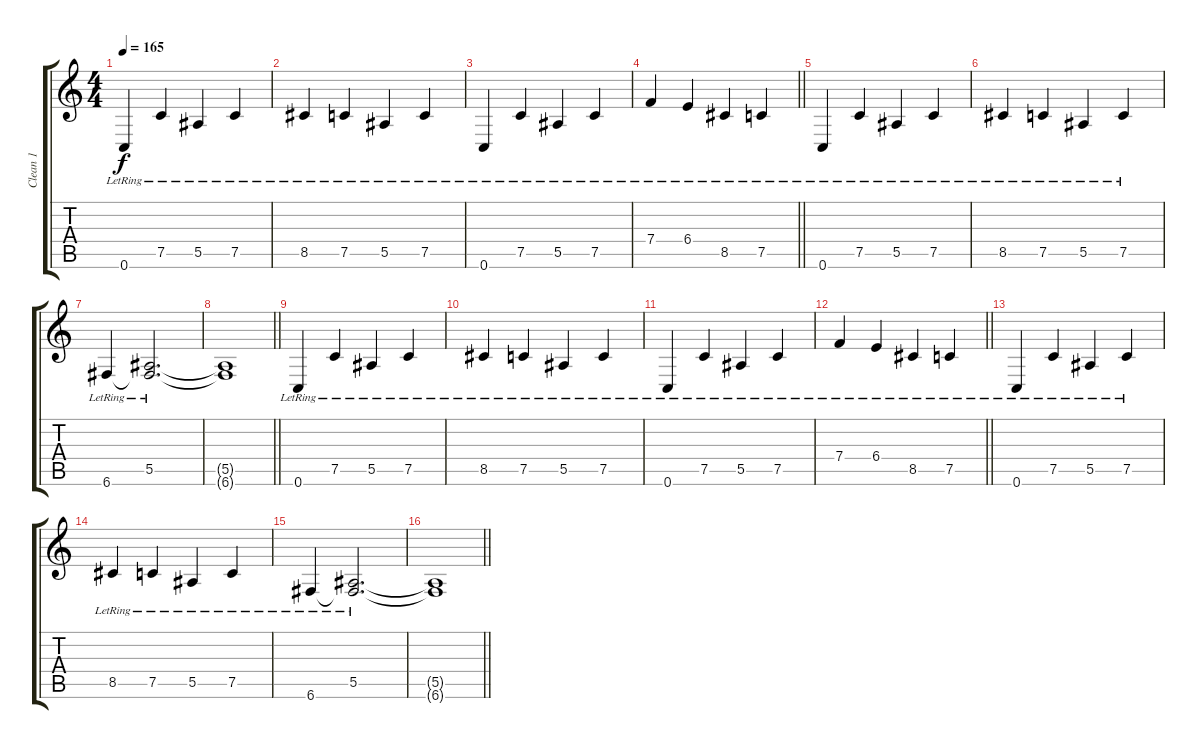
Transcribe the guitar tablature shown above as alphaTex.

\track ("Clean 1" "Clean 1") {instrument acousticguitarsteel}
\staff {score tabs}
\tuning (C4 G3 Eb3 Bb2 F2 C2) {hide}
\ts (4 4)
\tempo 165
\clef g2
\ks c
0.6{lr}.4{dy f} 7.5{lr}.4 5.5{lr}.4 7.5{lr}.4 |
8.5{lr}.4 7.5{lr}.4 5.5{lr}.4 7.5{lr}.4 |
0.6{lr}.4 7.5{lr}.4 5.5{lr}.4 7.5{lr}.4 |
\barLineRight lightlight
7.4{lr}.4 6.4{lr}.4 8.5{lr}.4 7.5{lr}.4 |
0.6{lr}.4 7.5{lr}.4 5.5{lr}.4 7.5{lr}.4 |
8.5{lr}.4 7.5{lr}.4 5.5{lr}.4 7.5{lr}.4 |
6.6{lr}.4 (5.5{lr} 6.6{t}).2{d} |
\barLineRight lightlight
(5.5{t} 6.6{t}).1 |
0.6{lr}.4 7.5{lr}.4 5.5{lr}.4 7.5{lr}.4 |
8.5{lr}.4 7.5{lr}.4 5.5{lr}.4 7.5{lr}.4 |
0.6{lr}.4 7.5{lr}.4 5.5{lr}.4 7.5{lr}.4 |
\barLineRight lightlight
7.4{lr}.4 6.4{lr}.4 8.5{lr}.4 7.5{lr}.4 |
0.6{lr}.4 7.5{lr}.4 5.5{lr}.4 7.5{lr}.4 |
8.5{lr}.4 7.5{lr}.4 5.5{lr}.4 7.5{lr}.4 |
6.6{lr}.4 (5.5{lr} 6.6{t}).2{d} |
\barLineRight lightlight
(5.5{t} 6.6{t}).1
